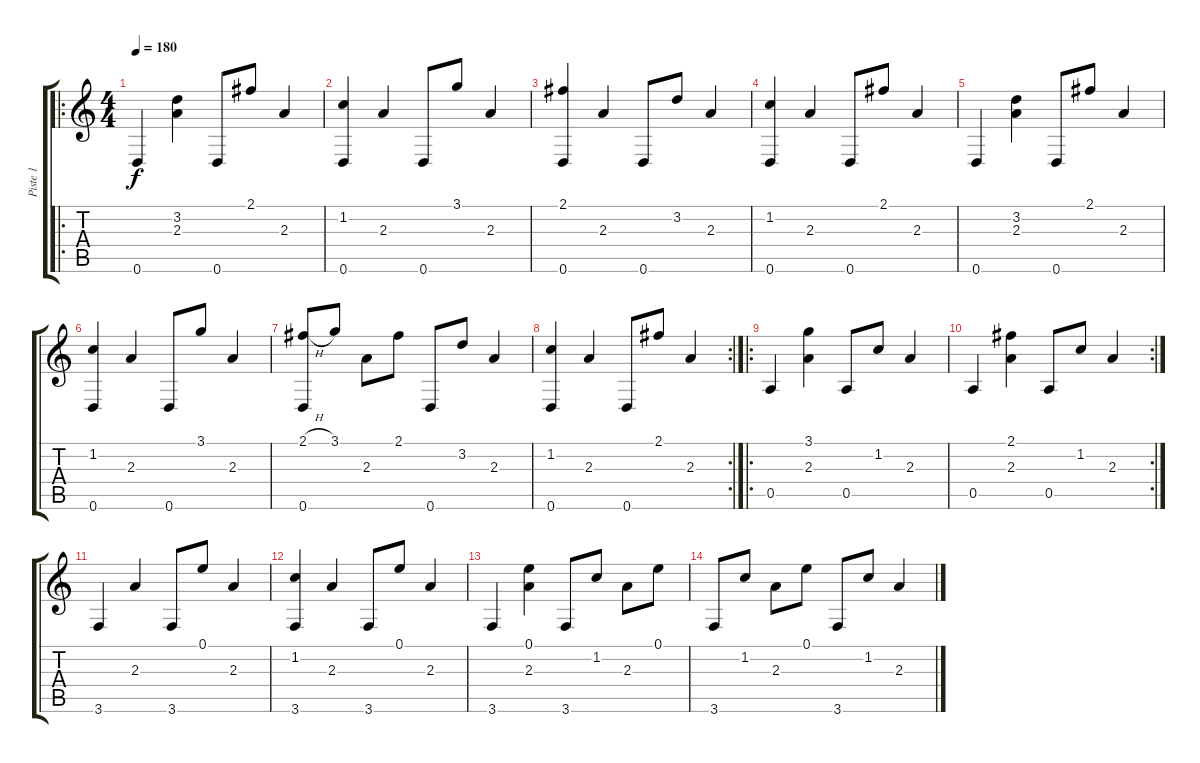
\track ("Piste 1" "Piste 1") {instrument acousticguitarnylon}
\staff {score tabs}
\tuning (E4 B3 G3 D3 A2 D2) {hide}
\ro
\ts (4 4)
\tempo 180
\clef g2
\ks c
0.6.4{dy f instrument acousticguitarnylon} (3.2 2.3).4 0.6.8 2.1.8 2.3.4 |
(1.2 0.6).4 2.3.4 0.6.8 3.1.8 2.3.4 |
(2.1 0.6).4 2.3.4 0.6.8 3.2.8 2.3.4 |
(1.2 0.6).4 2.3.4 0.6.8 2.1.8 2.3.4 |
0.6.4 (3.2 2.3).4 0.6.8 2.1.8 2.3.4 |
(1.2 0.6).4 2.3.4 0.6.8 3.1.8 2.3.4 |
(2.1{h} 0.6).8 3.1.8 2.3.8 2.1.8 0.6.8 3.2.8 2.3.4 |
\rc 2
(1.2 0.6).4 2.3.4 0.6.8 2.1.8 2.3.4 |
\ro
0.5.4 (3.1 2.3).4 0.5.8 1.2.8 2.3.4 |
\rc 2
0.5.4 (2.1 2.3).4 0.5.8 1.2.8 2.3.4 |
3.6.4 2.3.4 3.6.8 0.1.8 2.3.4 |
(1.2 3.6).4 2.3.4 3.6.8 0.1.8 2.3.4 |
3.6.4 (0.1 2.3).4 3.6.8 1.2.8 2.3.8 0.1.8 |
3.6.8 1.2.8 2.3.8 0.1.8 3.6.8 1.2.8 2.3.4
